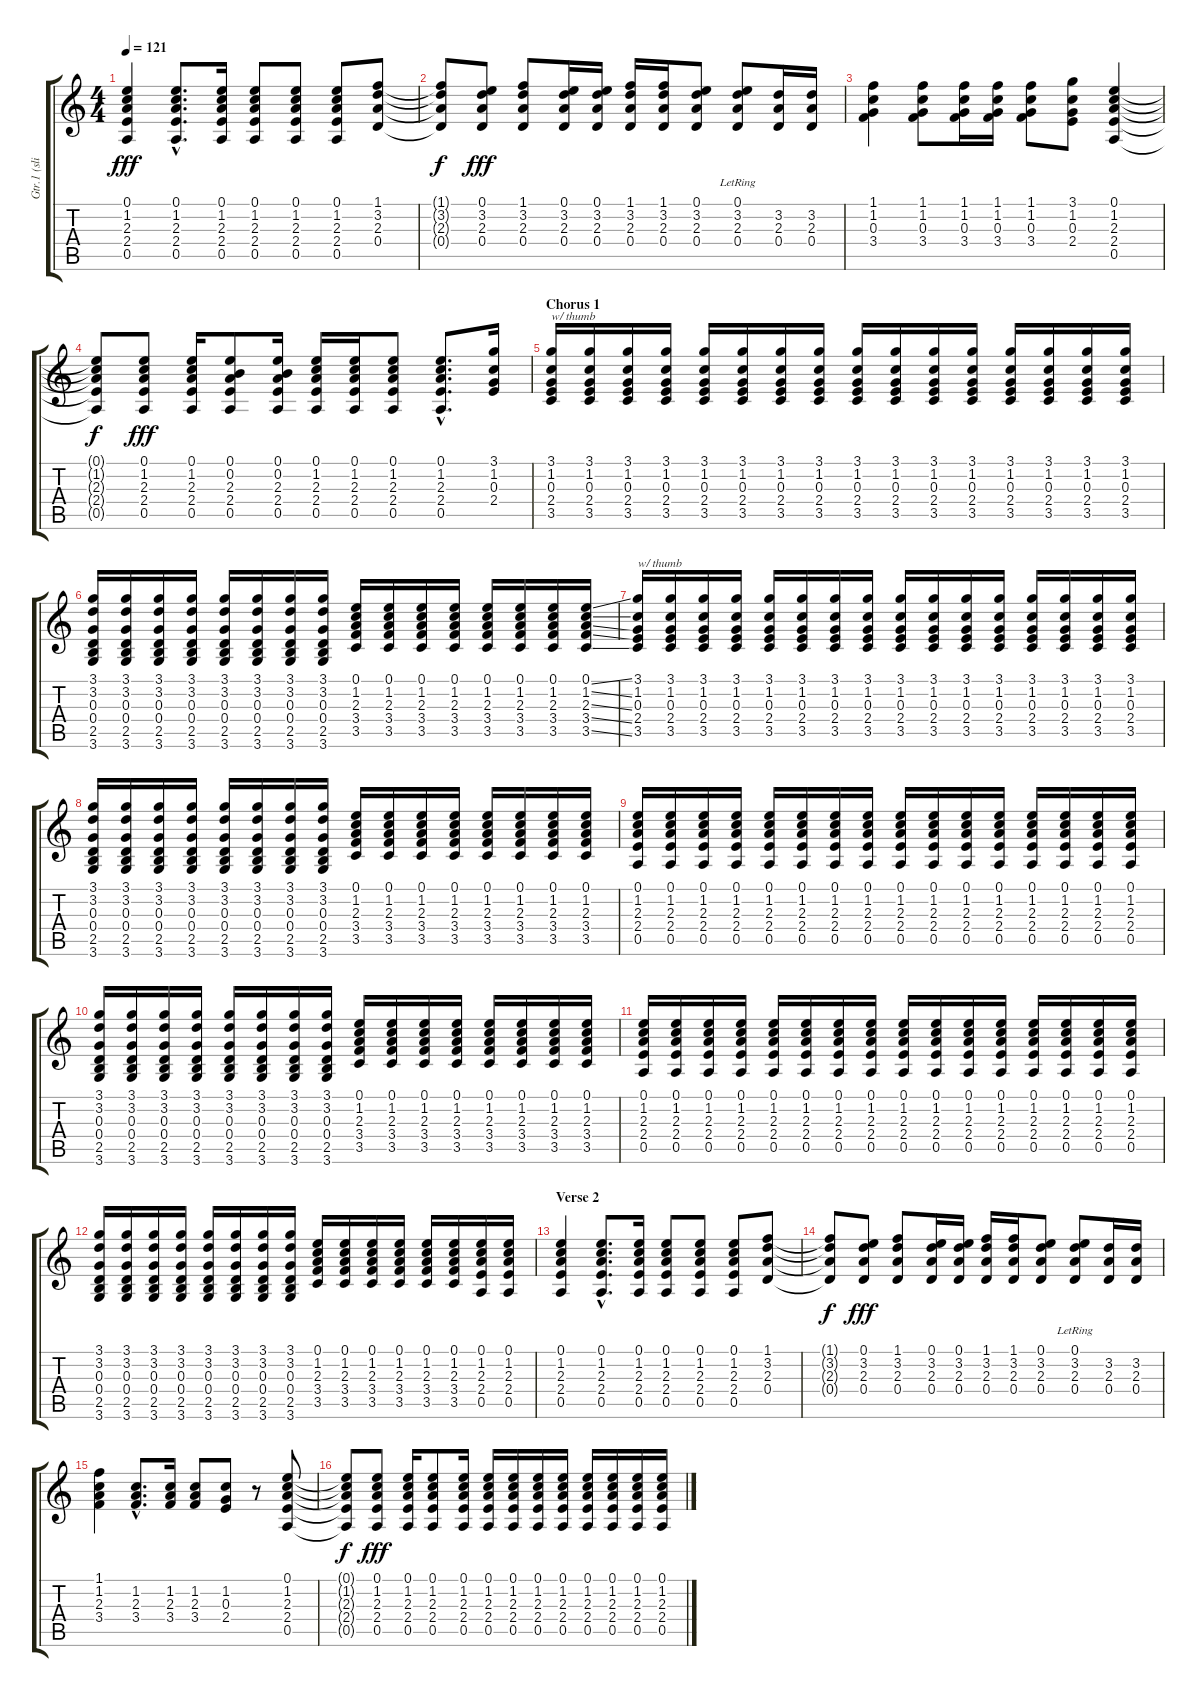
\track ("Gtr.1 (slight dist.) - John" "Gtr.1 (sli") {instrument overdrivenguitar}
\staff {score tabs}
\tuning (E4 B3 G3 D3 A2 E2) {hide}
\ts (4 4)
\tempo 121
\clef g2
\ks c
(0.1 1.2 2.3 2.4 0.5).4{dy fff} (0.1{hac} 1.2{hac} 2.3{hac} 2.4{hac} 0.5{hac}).8{d} (0.1 1.2 2.3 2.4 0.5).16 (0.1 1.2 2.3 2.4 0.5).8 (0.1 1.2 2.3 2.4 0.5).8 (0.1 1.2 2.3 2.4 0.5).8 (1.1 3.2 2.3 0.4).8 |
(1.1{t} 3.2{t} 2.3{t} 0.4{t}).8{dy f} (0.1 3.2 2.3 0.4).8{dy fff} (1.1 3.2 2.3 0.4).8 (0.1 3.2 2.3 0.4).16 (0.1 3.2 2.3 0.4).16 (1.1 3.2 2.3 0.4).16 (1.1 3.2 2.3 0.4).16 (0.1 3.2 2.3 0.4).8 (0.1{lr} 3.2 2.3 0.4).8 (3.2 2.3 0.4).16 (3.2 2.3 0.4).16 |
(1.1 1.2 0.3 3.4).4 (1.1 1.2 0.3 3.4).8 (1.1 1.2 0.3 3.4).16 (1.1 1.2 0.3 3.4).16 (1.1 1.2 0.3 3.4).8 (3.1 1.2 0.3 2.4).8 (0.1 1.2 2.3 2.4 0.5).4 |
(0.1{t} 1.2{t} 2.3{t} 2.4{t} 0.5{t}).8{dy f} (0.1 1.2 2.3 2.4 0.5).8{dy fff} (0.1 1.2 2.3 2.4 0.5).16 (0.1 0.2 2.3 2.4 0.5).8 (0.1 0.2 2.3 2.4 0.5).16 (0.1 1.2 2.3 2.4 0.5).16 (0.1 1.2 2.3 2.4 0.5).16 (0.1 1.2 2.3 2.4 0.5).8 (0.1{hac} 1.2{hac} 2.3{hac} 2.4{hac} 0.5{hac}).8{d} (3.1 1.2 0.3 2.4).16 |
\section ("" "Chorus 1")
(3.1 1.2 0.3 2.4 3.5).16{txt "w/ thumb"} (3.1 1.2 0.3 2.4 3.5).16 (3.1 1.2 0.3 2.4 3.5).16 (3.1 1.2 0.3 2.4 3.5).16 (3.1 1.2 0.3 2.4 3.5).16 (3.1 1.2 0.3 2.4 3.5).16 (3.1 1.2 0.3 2.4 3.5).16 (3.1 1.2 0.3 2.4 3.5).16 (3.1 1.2 0.3 2.4 3.5).16 (3.1 1.2 0.3 2.4 3.5).16 (3.1 1.2 0.3 2.4 3.5).16 (3.1 1.2 0.3 2.4 3.5).16 (3.1 1.2 0.3 2.4 3.5).16 (3.1 1.2 0.3 2.4 3.5).16 (3.1 1.2 0.3 2.4 3.5).16 (3.1 1.2 0.3 2.4 3.5).16 |
(3.1 3.2 0.3 0.4 2.5 3.6).16 (3.1 3.2 0.3 0.4 2.5 3.6).16 (3.1 3.2 0.3 0.4 2.5 3.6).16 (3.1 3.2 0.3 0.4 2.5 3.6).16 (3.1 3.2 0.3 0.4 2.5 3.6).16 (3.1 3.2 0.3 0.4 2.5 3.6).16 (3.1 3.2 0.3 0.4 2.5 3.6).16 (3.1 3.2 0.3 0.4 2.5 3.6).16 (0.1 1.2 2.3 3.4 3.5).16 (0.1 1.2 2.3 3.4 3.5).16 (0.1 1.2 2.3 3.4 3.5).16 (0.1 1.2 2.3 3.4 3.5).16 (0.1 1.2 2.3 3.4 3.5).16 (0.1 1.2 2.3 3.4 3.5).16 (0.1 1.2 2.3 3.4 3.5).16 (0.1{ss} 1.2{ss} 2.3{ss} 3.4{ss} 3.5{ss}).16 |
(3.1 1.2 0.3 2.4 3.5).16{txt "w/ thumb"} (3.1 1.2 0.3 2.4 3.5).16 (3.1 1.2 0.3 2.4 3.5).16 (3.1 1.2 0.3 2.4 3.5).16 (3.1 1.2 0.3 2.4 3.5).16 (3.1 1.2 0.3 2.4 3.5).16 (3.1 1.2 0.3 2.4 3.5).16 (3.1 1.2 0.3 2.4 3.5).16 (3.1 1.2 0.3 2.4 3.5).16 (3.1 1.2 0.3 2.4 3.5).16 (3.1 1.2 0.3 2.4 3.5).16 (3.1 1.2 0.3 2.4 3.5).16 (3.1 1.2 0.3 2.4 3.5).16 (3.1 1.2 0.3 2.4 3.5).16 (3.1 1.2 0.3 2.4 3.5).16 (3.1 1.2 0.3 2.4 3.5).16 |
(3.1 3.2 0.3 0.4 2.5 3.6).16 (3.1 3.2 0.3 0.4 2.5 3.6).16 (3.1 3.2 0.3 0.4 2.5 3.6).16 (3.1 3.2 0.3 0.4 2.5 3.6).16 (3.1 3.2 0.3 0.4 2.5 3.6).16 (3.1 3.2 0.3 0.4 2.5 3.6).16 (3.1 3.2 0.3 0.4 2.5 3.6).16 (3.1 3.2 0.3 0.4 2.5 3.6).16 (0.1 1.2 2.3 3.4 3.5).16 (0.1 1.2 2.3 3.4 3.5).16 (0.1 1.2 2.3 3.4 3.5).16 (0.1 1.2 2.3 3.4 3.5).16 (0.1 1.2 2.3 3.4 3.5).16 (0.1 1.2 2.3 3.4 3.5).16 (0.1 1.2 2.3 3.4 3.5).16 (0.1 1.2 2.3 3.4 3.5).16 |
(0.1 1.2 2.3 2.4 0.5).16 (0.1 1.2 2.3 2.4 0.5).16 (0.1 1.2 2.3 2.4 0.5).16 (0.1 1.2 2.3 2.4 0.5).16 (0.1 1.2 2.3 2.4 0.5).16 (0.1 1.2 2.3 2.4 0.5).16 (0.1 1.2 2.3 2.4 0.5).16 (0.1 1.2 2.3 2.4 0.5).16 (0.1 1.2 2.3 2.4 0.5).16 (0.1 1.2 2.3 2.4 0.5).16 (0.1 1.2 2.3 2.4 0.5).16 (0.1 1.2 2.3 2.4 0.5).16 (0.1 1.2 2.3 2.4 0.5).16 (0.1 1.2 2.3 2.4 0.5).16 (0.1 1.2 2.3 2.4 0.5).16 (0.1 1.2 2.3 2.4 0.5).16 |
(3.1 3.2 0.3 0.4 2.5 3.6).16 (3.1 3.2 0.3 0.4 2.5 3.6).16 (3.1 3.2 0.3 0.4 2.5 3.6).16 (3.1 3.2 0.3 0.4 2.5 3.6).16 (3.1 3.2 0.3 0.4 2.5 3.6).16 (3.1 3.2 0.3 0.4 2.5 3.6).16 (3.1 3.2 0.3 0.4 2.5 3.6).16 (3.1 3.2 0.3 0.4 2.5 3.6).16 (0.1 1.2 2.3 3.4 3.5).16 (0.1 1.2 2.3 3.4 3.5).16 (0.1 1.2 2.3 3.4 3.5).16 (0.1 1.2 2.3 3.4 3.5).16 (0.1 1.2 2.3 3.4 3.5).16 (0.1 1.2 2.3 3.4 3.5).16 (0.1 1.2 2.3 3.4 3.5).16 (0.1 1.2 2.3 3.4 3.5).16 |
(0.1 1.2 2.3 2.4 0.5).16 (0.1 1.2 2.3 2.4 0.5).16 (0.1 1.2 2.3 2.4 0.5).16 (0.1 1.2 2.3 2.4 0.5).16 (0.1 1.2 2.3 2.4 0.5).16 (0.1 1.2 2.3 2.4 0.5).16 (0.1 1.2 2.3 2.4 0.5).16 (0.1 1.2 2.3 2.4 0.5).16 (0.1 1.2 2.3 2.4 0.5).16 (0.1 1.2 2.3 2.4 0.5).16 (0.1 1.2 2.3 2.4 0.5).16 (0.1 1.2 2.3 2.4 0.5).16 (0.1 1.2 2.3 2.4 0.5).16 (0.1 1.2 2.3 2.4 0.5).16 (0.1 1.2 2.3 2.4 0.5).16 (0.1 1.2 2.3 2.4 0.5).16 |
(3.1 3.2 0.3 0.4 2.5 3.6).16 (3.1 3.2 0.3 0.4 2.5 3.6).16 (3.1 3.2 0.3 0.4 2.5 3.6).16 (3.1 3.2 0.3 0.4 2.5 3.6).16 (3.1 3.2 0.3 0.4 2.5 3.6).16 (3.1 3.2 0.3 0.4 2.5 3.6).16 (3.1 3.2 0.3 0.4 2.5 3.6).16 (3.1 3.2 0.3 0.4 2.5 3.6).16 (0.1 1.2 2.3 3.4 3.5).16 (0.1 1.2 2.3 3.4 3.5).16 (0.1 1.2 2.3 3.4 3.5).16 (0.1 1.2 2.3 3.4 3.5).16 (0.1 1.2 2.3 3.4 3.5).16 (0.1 1.2 2.3 3.4 3.5).16 (0.1 1.2 2.3 2.4 0.5).16 (0.1 1.2 2.3 2.4 0.5).16 |
\section ("" "Verse 2")
(0.1 1.2 2.3 2.4 0.5).4 (0.1{hac} 1.2{hac} 2.3{hac} 2.4{hac} 0.5{hac}).8{d} (0.1 1.2 2.3 2.4 0.5).16 (0.1 1.2 2.3 2.4 0.5).8 (0.1 1.2 2.3 2.4 0.5).8 (0.1 1.2 2.3 2.4 0.5).8 (1.1 3.2 2.3 0.4).8 |
(1.1{t} 3.2{t} 2.3{t} 0.4{t}).8{dy f} (0.1 3.2 2.3 0.4).8{dy fff} (1.1 3.2 2.3 0.4).8 (0.1 3.2 2.3 0.4).16 (0.1 3.2 2.3 0.4).16 (1.1 3.2 2.3 0.4).16 (1.1 3.2 2.3 0.4).16 (0.1 3.2 2.3 0.4).8 (0.1{lr} 3.2 2.3 0.4).8 (3.2 2.3 0.4).16 (3.2 2.3 0.4).16 |
(1.1 1.2 2.3 3.4).4 (1.2{hac} 2.3{hac} 3.4{hac}).8{d} (1.2 2.3 3.4).16 (1.2 2.3 3.4).8 (1.2 0.3 2.4).8 r.8 (0.1 1.2 2.3 2.4 0.5).8 |
(0.1{t} 1.2{t} 2.3{t} 2.4{t} 0.5{t}).8{dy f} (0.1 1.2 2.3 2.4 0.5).8{dy fff} (0.1 1.2 2.3 2.4 0.5).16 (0.1 1.2 2.3 2.4 0.5).8 (0.1 1.2 2.3 2.4 0.5).16 (0.1 1.2 2.3 2.4 0.5).16 (0.1 1.2 2.3 2.4 0.5).16 (0.1 1.2 2.3 2.4 0.5).16 (0.1 1.2 2.3 2.4 0.5).16 (0.1 1.2 2.3 2.4 0.5).16 (0.1 1.2 2.3 2.4 0.5).16 (0.1 1.2 2.3 2.4 0.5).16 (0.1 1.2 2.3 2.4 0.5).16
